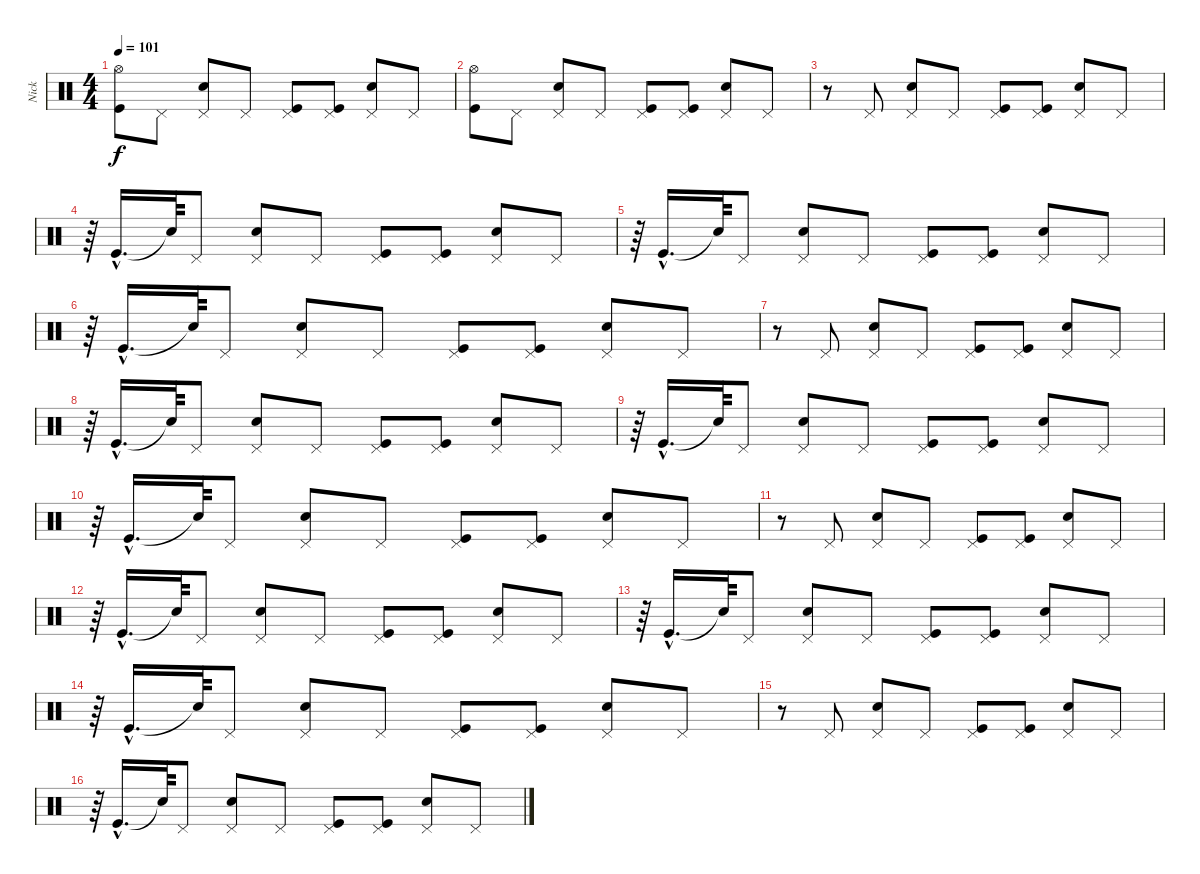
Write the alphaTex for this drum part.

\track ("Nick" "Nick") {instrument percussion}
\staff {score}
\articulation defaults
\ts (4 4)
\tempo 101
\clef neutral
\ks c
("Kick (hit)" "Hi-Hat (open)").8{dy f} "Pedal Hi-Hat (hit)".8 ("Electric Snare (hit)" "Pedal Hi-Hat (hit)").8 "Pedal Hi-Hat (hit)".8 ("Kick (hit)" "Pedal Hi-Hat (hit)").8 ("Kick (hit)" "Pedal Hi-Hat (hit)").8 ("Electric Snare (hit)" "Pedal Hi-Hat (hit)").8 "Pedal Hi-Hat (hit)".8 |
("Kick (hit)" "Hi-Hat (open)").8 "Pedal Hi-Hat (hit)".8 ("Electric Snare (hit)" "Pedal Hi-Hat (hit)").8 "Pedal Hi-Hat (hit)".8 ("Kick (hit)" "Pedal Hi-Hat (hit)").8 ("Kick (hit)" "Pedal Hi-Hat (hit)").8 ("Electric Snare (hit)" "Pedal Hi-Hat (hit)").8 "Pedal Hi-Hat (hit)".8 |
r.8 "Pedal Hi-Hat (hit)".8 ("Electric Snare (hit)" "Pedal Hi-Hat (hit)").8 "Pedal Hi-Hat (hit)".8 ("Kick (hit)" "Pedal Hi-Hat (hit)").8 ("Kick (hit)" "Pedal Hi-Hat (hit)").8 ("Electric Snare (hit)" "Pedal Hi-Hat (hit)").8 "Pedal Hi-Hat (hit)".8 |
r.64 "Kick (hit)"{hac}.16{d} "Snare (hit)"{t}.64 "Pedal Hi-Hat (hit)".8 ("Electric Snare (hit)" "Pedal Hi-Hat (hit)").8 "Pedal Hi-Hat (hit)".8 ("Kick (hit)" "Pedal Hi-Hat (hit)").8 ("Kick (hit)" "Pedal Hi-Hat (hit)").8 ("Electric Snare (hit)" "Pedal Hi-Hat (hit)").8 "Pedal Hi-Hat (hit)".8 |
r.64 "Kick (hit)"{hac}.16{d} "Snare (hit)"{t}.64 "Pedal Hi-Hat (hit)".8 ("Electric Snare (hit)" "Pedal Hi-Hat (hit)").8 "Pedal Hi-Hat (hit)".8 ("Kick (hit)" "Pedal Hi-Hat (hit)").8 ("Kick (hit)" "Pedal Hi-Hat (hit)").8 ("Electric Snare (hit)" "Pedal Hi-Hat (hit)").8 "Pedal Hi-Hat (hit)".8 |
r.64 "Kick (hit)"{hac}.16{d} "Snare (hit)"{t}.64 "Pedal Hi-Hat (hit)".8 ("Electric Snare (hit)" "Pedal Hi-Hat (hit)").8 "Pedal Hi-Hat (hit)".8 ("Kick (hit)" "Pedal Hi-Hat (hit)").8 ("Kick (hit)" "Pedal Hi-Hat (hit)").8 ("Electric Snare (hit)" "Pedal Hi-Hat (hit)").8 "Pedal Hi-Hat (hit)".8 |
r.8 "Pedal Hi-Hat (hit)".8 ("Electric Snare (hit)" "Pedal Hi-Hat (hit)").8 "Pedal Hi-Hat (hit)".8 ("Kick (hit)" "Pedal Hi-Hat (hit)").8 ("Kick (hit)" "Pedal Hi-Hat (hit)").8 ("Electric Snare (hit)" "Pedal Hi-Hat (hit)").8 "Pedal Hi-Hat (hit)".8 |
r.64 "Kick (hit)"{hac}.16{d} "Snare (hit)"{t}.64 "Pedal Hi-Hat (hit)".8 ("Electric Snare (hit)" "Pedal Hi-Hat (hit)").8 "Pedal Hi-Hat (hit)".8 ("Kick (hit)" "Pedal Hi-Hat (hit)").8 ("Kick (hit)" "Pedal Hi-Hat (hit)").8 ("Electric Snare (hit)" "Pedal Hi-Hat (hit)").8 "Pedal Hi-Hat (hit)".8 |
r.64 "Kick (hit)"{hac}.16{d} "Snare (hit)"{t}.64 "Pedal Hi-Hat (hit)".8 ("Electric Snare (hit)" "Pedal Hi-Hat (hit)").8 "Pedal Hi-Hat (hit)".8 ("Kick (hit)" "Pedal Hi-Hat (hit)").8 ("Kick (hit)" "Pedal Hi-Hat (hit)").8 ("Electric Snare (hit)" "Pedal Hi-Hat (hit)").8 "Pedal Hi-Hat (hit)".8 |
r.64 "Kick (hit)"{hac}.16{d} "Snare (hit)"{t}.64 "Pedal Hi-Hat (hit)".8 ("Electric Snare (hit)" "Pedal Hi-Hat (hit)").8 "Pedal Hi-Hat (hit)".8 ("Kick (hit)" "Pedal Hi-Hat (hit)").8 ("Kick (hit)" "Pedal Hi-Hat (hit)").8 ("Electric Snare (hit)" "Pedal Hi-Hat (hit)").8 "Pedal Hi-Hat (hit)".8 |
r.8 "Pedal Hi-Hat (hit)".8 ("Electric Snare (hit)" "Pedal Hi-Hat (hit)").8 "Pedal Hi-Hat (hit)".8 ("Kick (hit)" "Pedal Hi-Hat (hit)").8 ("Kick (hit)" "Pedal Hi-Hat (hit)").8 ("Electric Snare (hit)" "Pedal Hi-Hat (hit)").8 "Pedal Hi-Hat (hit)".8 |
r.64 "Kick (hit)"{hac}.16{d} "Snare (hit)"{t}.64 "Pedal Hi-Hat (hit)".8 ("Electric Snare (hit)" "Pedal Hi-Hat (hit)").8 "Pedal Hi-Hat (hit)".8 ("Kick (hit)" "Pedal Hi-Hat (hit)").8 ("Kick (hit)" "Pedal Hi-Hat (hit)").8 ("Electric Snare (hit)" "Pedal Hi-Hat (hit)").8 "Pedal Hi-Hat (hit)".8 |
r.64 "Kick (hit)"{hac}.16{d} "Snare (hit)"{t}.64 "Pedal Hi-Hat (hit)".8 ("Electric Snare (hit)" "Pedal Hi-Hat (hit)").8 "Pedal Hi-Hat (hit)".8 ("Kick (hit)" "Pedal Hi-Hat (hit)").8 ("Kick (hit)" "Pedal Hi-Hat (hit)").8 ("Electric Snare (hit)" "Pedal Hi-Hat (hit)").8 "Pedal Hi-Hat (hit)".8 |
r.64 "Kick (hit)"{hac}.16{d} "Snare (hit)"{t}.64 "Pedal Hi-Hat (hit)".8 ("Electric Snare (hit)" "Pedal Hi-Hat (hit)").8 "Pedal Hi-Hat (hit)".8 ("Kick (hit)" "Pedal Hi-Hat (hit)").8 ("Kick (hit)" "Pedal Hi-Hat (hit)").8 ("Electric Snare (hit)" "Pedal Hi-Hat (hit)").8 "Pedal Hi-Hat (hit)".8 |
r.8 "Pedal Hi-Hat (hit)".8 ("Electric Snare (hit)" "Pedal Hi-Hat (hit)").8 "Pedal Hi-Hat (hit)".8 ("Kick (hit)" "Pedal Hi-Hat (hit)").8 ("Kick (hit)" "Pedal Hi-Hat (hit)").8 ("Electric Snare (hit)" "Pedal Hi-Hat (hit)").8 "Pedal Hi-Hat (hit)".8 |
r.64 "Kick (hit)"{hac}.16{d} "Snare (hit)"{t}.64 "Pedal Hi-Hat (hit)".8 ("Electric Snare (hit)" "Pedal Hi-Hat (hit)").8 "Pedal Hi-Hat (hit)".8 ("Kick (hit)" "Pedal Hi-Hat (hit)").8 ("Kick (hit)" "Pedal Hi-Hat (hit)").8 ("Electric Snare (hit)" "Pedal Hi-Hat (hit)").8 "Pedal Hi-Hat (hit)".8
